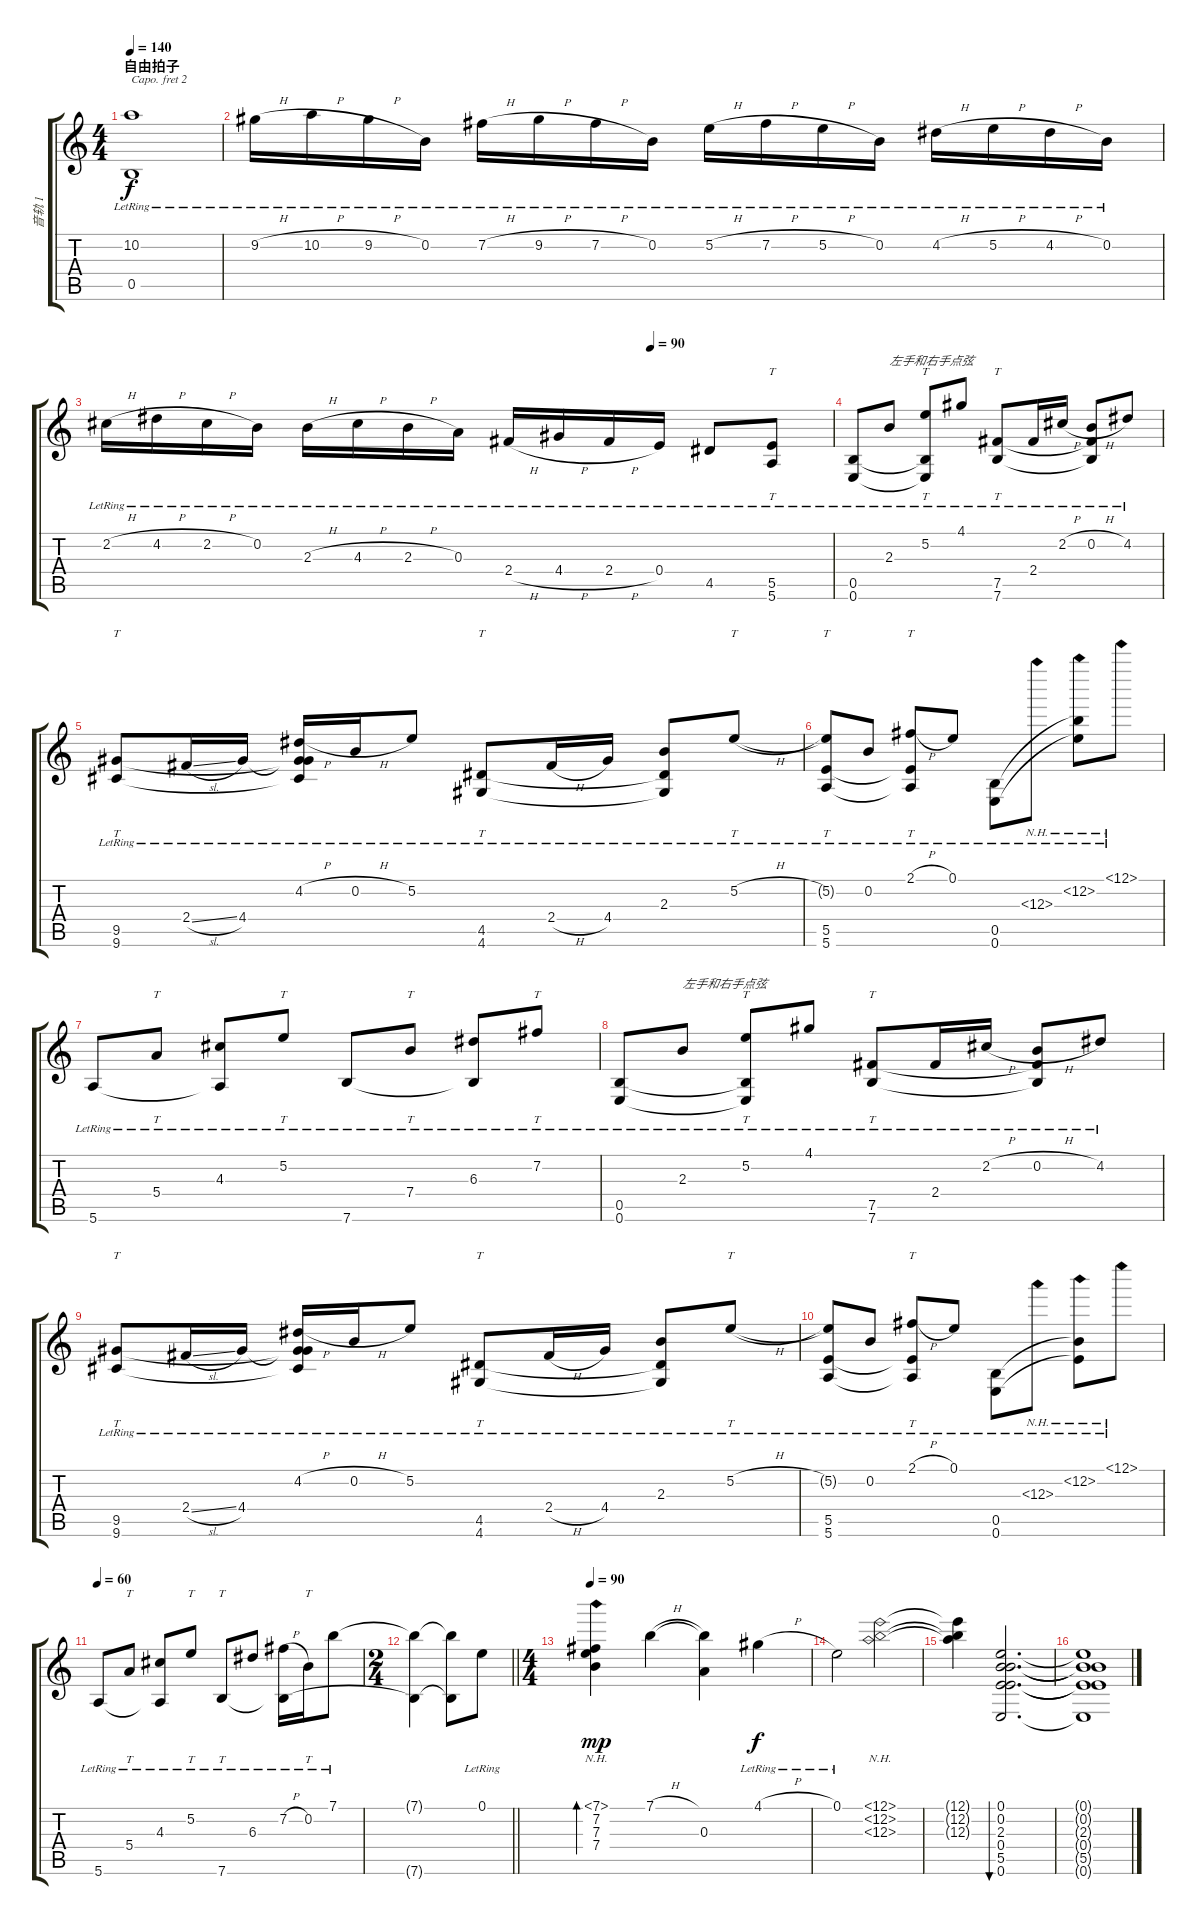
\track ("音轨 1" "音轨 1") {instrument acousticguitarsteel}
\staff {score tabs}
\capo 2
\tuning (D4 A3 G3 D3 A2 D2) {hide}
\ts (4 4)
\section ("" "自由拍子")
\tempo 140
\clef g2
\ks c
(10.2{lr} 0.5{t}).1{dy f} |
9.2{h lr}.16 10.2{h lr}.16 9.2{h lr}.16 0.2{lr}.16 7.2{h lr}.16 9.2{h lr}.16 7.2{h lr}.16 0.2{lr}.16 5.2{h lr}.16 7.2{h lr}.16 5.2{h lr}.16 0.2{lr}.16 4.2{h lr}.16 5.2{h lr}.16 4.2{h lr}.16 0.2{lr}.16 |
\tempo (90 0.75)
2.2{h lr}.16 4.2{h lr}.16 2.2{h lr}.16 0.2{lr}.16 2.3{h lr}.16 4.3{h lr}.16 2.3{h lr}.16 0.3{lr}.16 2.4{h lr}.16 4.4{h lr}.16 2.4{h lr}.16 0.4{lr}.16 4.5{lr}.8 (5.5{lr} 5.6{lr}).8{tt} |
(0.5{lr} 0.6{lr}).8 2.3{lr}.8{txt "左手和右手点弦"} (5.2{lr} 0.5{t} 0.6{t}).8{tt} 4.1{lr}.8 (7.5{lr} 7.6{lr}).8{tt} 2.4{lr}.16 2.2{h lr}.16 (0.2{h lr} 7.5{t} 7.6{t}).8 4.2{lr}.8 |
(9.5{lr} 9.6{lr}).8{tt} 2.4{sl lr}.16 4.4{lr}.16 (4.2{h lr} 4.4{t} 9.5{t} 9.6{t}).16 0.2{h lr}.16 5.2{lr}.8 (4.5{lr} 4.6{lr}).8{tt} 2.4{h lr}.16 4.4{lr}.16 (2.3{lr} 4.5{t} 4.6{t}).8 5.2{h lr}.8{tt} |
(5.2{t} 5.5{lr} 5.6{lr}).8{tt} 0.2{lr}.8 (2.1{h lr} 5.5{t} 5.6{t}).8{tt} 0.1{lr}.8 (0.5{lr} 0.6{lr}).8 12.3{nh lr}.8{ot 15mb} (12.2{nh lr} 0.5{t} 0.6{t}).8{ot 15mb} 12.1{nh lr}.8{ot 15mb} |
5.6{lr}.8 5.4{lr}.8{tt} (4.3{lr} 5.6{t}).8 5.2{lr}.8{tt} 7.6{lr}.8 7.4{lr}.8{tt} (6.3{lr} 7.6{t}).8 7.2{lr}.8{tt} |
(0.5{lr} 0.6{lr}).8 2.3{lr}.8{txt "左手和右手点弦"} (5.2{lr} 0.5{t} 0.6{t}).8{tt} 4.1{lr}.8 (7.5{lr} 7.6{lr}).8{tt} 2.4{lr}.16 2.2{h lr}.16 (0.2{h lr} 7.5{t} 7.6{t}).8 4.2{lr}.8 |
(9.5{lr} 9.6{lr}).8{tt} 2.4{sl lr}.16 4.4{lr}.16 (4.2{h lr} 4.4{t} 9.5{t} 9.6{t}).16 0.2{h lr}.16 5.2{lr}.8 (4.5{lr} 4.6{lr}).8{tt} 2.4{h lr}.16 4.4{lr}.16 (2.3{lr} 4.5{t} 4.6{t}).8 5.2{h lr}.8{tt} |
(5.2{t} 5.5{lr} 5.6{lr}).8 0.2{lr}.8 (2.1{h lr} 5.5{t} 5.6{t}).8{tt} 0.1{lr}.8 (0.5{lr} 0.6{lr}).8 12.3{nh lr}.8{ot 8vb} (12.2{nh lr} 0.5{t} 0.6{t}).8{ot 8vb} 12.1{nh lr}.8{ot 8vb} |
\tempo 60
5.6{lr}.8 5.4{lr}.8{tt} (4.3{lr} 5.6{t}).8 5.2{lr}.8{tt} 7.6{lr}.8{tt} 6.3{lr}.8 (7.2{h lr} 7.6{t}).16 0.2{lr}.16{tt} 7.1{lr}.8 |
\ts (2 4)
\barLineRight lightlight
(7.1{t} 7.6{t}).4 (7.1{t} 7.6{t}).8 0.1{lr}.8 |
\ts (4 4)
\tempo 90
(7.1{nh} 7.2 7.3 7.4).4{bd 120 dy mp} 7.1{h}.4 (7.1{t} 0.3).4 4.1{h lr}.4{dy f} |
0.1{lr}.2 (12.1{nh} 12.2{nh} 12.3{nh}).2 |
(12.1{t} 12.2{t} 12.3{t}).4 (0.1 0.2 2.3 0.4 5.5 0.6).2{d bu 120} |
(0.1{t} 0.2{t} 2.3{t} 0.4{t} 5.5{t} 0.6{t}).1
